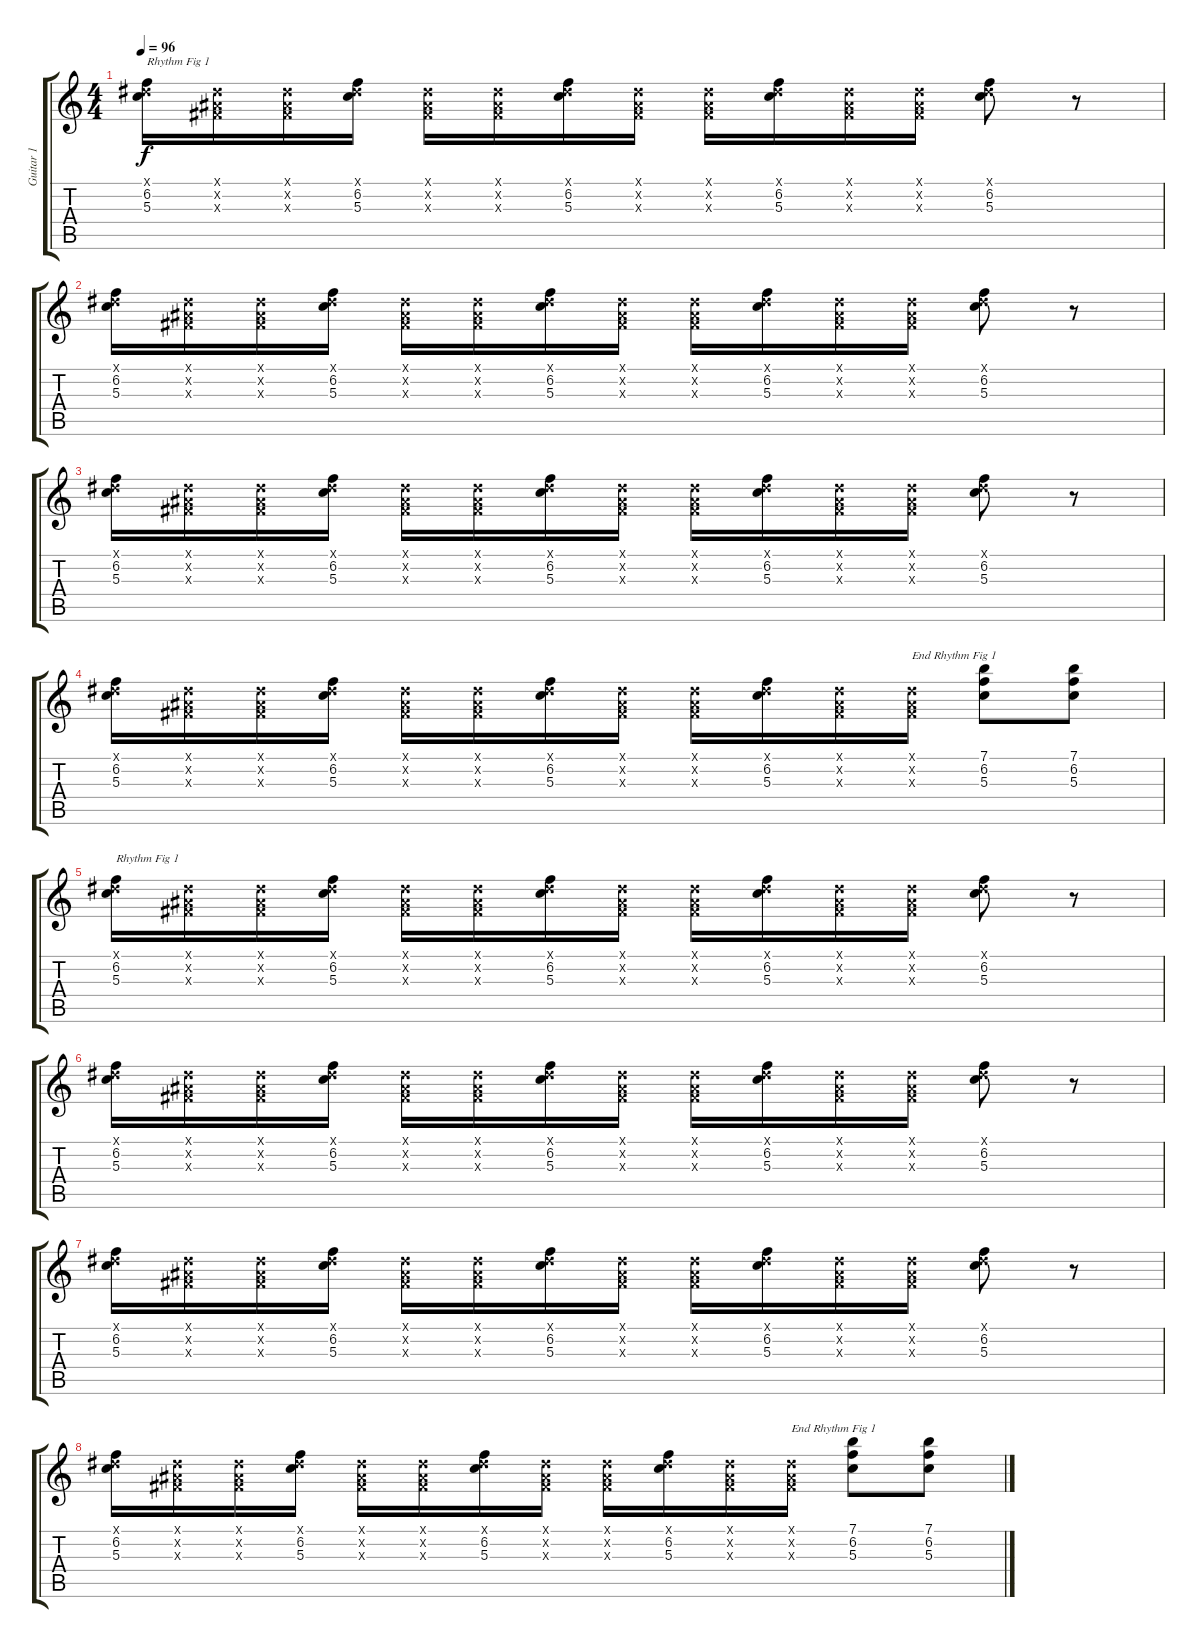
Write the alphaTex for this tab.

\track ("Guitar 1" "Guitar 1") {instrument electricguitarclean}
\staff {score tabs}
\tuning (E4 B3 G3 D3 A2 E2) {hide}
\ts (4 4)
\tempo 96
\clef g2
\ks c
(-1.1{x} 6.2 5.3).16{txt "Rhythm Fig 1" dy f} (-1.1{x} -1.2{x} -1.3{x}).16 (-1.1{x} -1.2{x} -1.3{x}).16 (-1.1{x} 6.2 5.3).16 (-1.1{x} -1.2{x} -1.3{x}).16 (-1.1{x} -1.2{x} -1.3{x}).16 (-1.1{x} 6.2 5.3).16 (-1.1{x} -1.2{x} -1.3{x}).16 (-1.1{x} -1.2{x} -1.3{x}).16 (-1.1{x} 6.2 5.3).16 (-1.1{x} -1.2{x} -1.3{x}).16 (-1.1{x} -1.2{x} -1.3{x}).16 (-1.1{x} 6.2 5.3).8 r.8 |
(-1.1{x} 6.2 5.3).16 (-1.1{x} -1.2{x} -1.3{x}).16 (-1.1{x} -1.2{x} -1.3{x}).16 (-1.1{x} 6.2 5.3).16 (-1.1{x} -1.2{x} -1.3{x}).16 (-1.1{x} -1.2{x} -1.3{x}).16 (-1.1{x} 6.2 5.3).16 (-1.1{x} -1.2{x} -1.3{x}).16 (-1.1{x} -1.2{x} -1.3{x}).16 (-1.1{x} 6.2 5.3).16 (-1.1{x} -1.2{x} -1.3{x}).16 (-1.1{x} -1.2{x} -1.3{x}).16 (-1.1{x} 6.2 5.3).8 r.8 |
(-1.1{x} 6.2 5.3).16 (-1.1{x} -1.2{x} -1.3{x}).16 (-1.1{x} -1.2{x} -1.3{x}).16 (-1.1{x} 6.2 5.3).16 (-1.1{x} -1.2{x} -1.3{x}).16 (-1.1{x} -1.2{x} -1.3{x}).16 (-1.1{x} 6.2 5.3).16 (-1.1{x} -1.2{x} -1.3{x}).16 (-1.1{x} -1.2{x} -1.3{x}).16 (-1.1{x} 6.2 5.3).16 (-1.1{x} -1.2{x} -1.3{x}).16 (-1.1{x} -1.2{x} -1.3{x}).16 (-1.1{x} 6.2 5.3).8 r.8 |
(-1.1{x} 6.2 5.3).16 (-1.1{x} -1.2{x} -1.3{x}).16 (-1.1{x} -1.2{x} -1.3{x}).16 (-1.1{x} 6.2 5.3).16 (-1.1{x} -1.2{x} -1.3{x}).16 (-1.1{x} -1.2{x} -1.3{x}).16 (-1.1{x} 6.2 5.3).16 (-1.1{x} -1.2{x} -1.3{x}).16 (-1.1{x} -1.2{x} -1.3{x}).16 (-1.1{x} 6.2 5.3).16 (-1.1{x} -1.2{x} -1.3{x}).16 (-1.1{x} -1.2{x} -1.3{x}).16{txt "End Rhythm Fig 1"} (7.1 6.2 5.3).8 (7.1 6.2 5.3).8 |
(-1.1{x} 6.2 5.3).16{txt "Rhythm Fig 1"} (-1.1{x} -1.2{x} -1.3{x}).16 (-1.1{x} -1.2{x} -1.3{x}).16 (-1.1{x} 6.2 5.3).16 (-1.1{x} -1.2{x} -1.3{x}).16 (-1.1{x} -1.2{x} -1.3{x}).16 (-1.1{x} 6.2 5.3).16 (-1.1{x} -1.2{x} -1.3{x}).16 (-1.1{x} -1.2{x} -1.3{x}).16 (-1.1{x} 6.2 5.3).16 (-1.1{x} -1.2{x} -1.3{x}).16 (-1.1{x} -1.2{x} -1.3{x}).16 (-1.1{x} 6.2 5.3).8 r.8 |
(-1.1{x} 6.2 5.3).16 (-1.1{x} -1.2{x} -1.3{x}).16 (-1.1{x} -1.2{x} -1.3{x}).16 (-1.1{x} 6.2 5.3).16 (-1.1{x} -1.2{x} -1.3{x}).16 (-1.1{x} -1.2{x} -1.3{x}).16 (-1.1{x} 6.2 5.3).16 (-1.1{x} -1.2{x} -1.3{x}).16 (-1.1{x} -1.2{x} -1.3{x}).16 (-1.1{x} 6.2 5.3).16 (-1.1{x} -1.2{x} -1.3{x}).16 (-1.1{x} -1.2{x} -1.3{x}).16 (-1.1{x} 6.2 5.3).8 r.8 |
(-1.1{x} 6.2 5.3).16 (-1.1{x} -1.2{x} -1.3{x}).16 (-1.1{x} -1.2{x} -1.3{x}).16 (-1.1{x} 6.2 5.3).16 (-1.1{x} -1.2{x} -1.3{x}).16 (-1.1{x} -1.2{x} -1.3{x}).16 (-1.1{x} 6.2 5.3).16 (-1.1{x} -1.2{x} -1.3{x}).16 (-1.1{x} -1.2{x} -1.3{x}).16 (-1.1{x} 6.2 5.3).16 (-1.1{x} -1.2{x} -1.3{x}).16 (-1.1{x} -1.2{x} -1.3{x}).16 (-1.1{x} 6.2 5.3).8 r.8 |
(-1.1{x} 6.2 5.3).16 (-1.1{x} -1.2{x} -1.3{x}).16 (-1.1{x} -1.2{x} -1.3{x}).16 (-1.1{x} 6.2 5.3).16 (-1.1{x} -1.2{x} -1.3{x}).16 (-1.1{x} -1.2{x} -1.3{x}).16 (-1.1{x} 6.2 5.3).16 (-1.1{x} -1.2{x} -1.3{x}).16 (-1.1{x} -1.2{x} -1.3{x}).16 (-1.1{x} 6.2 5.3).16 (-1.1{x} -1.2{x} -1.3{x}).16 (-1.1{x} -1.2{x} -1.3{x}).16{txt "End Rhythm Fig 1"} (7.1 6.2 5.3).8 (7.1 6.2 5.3).8
